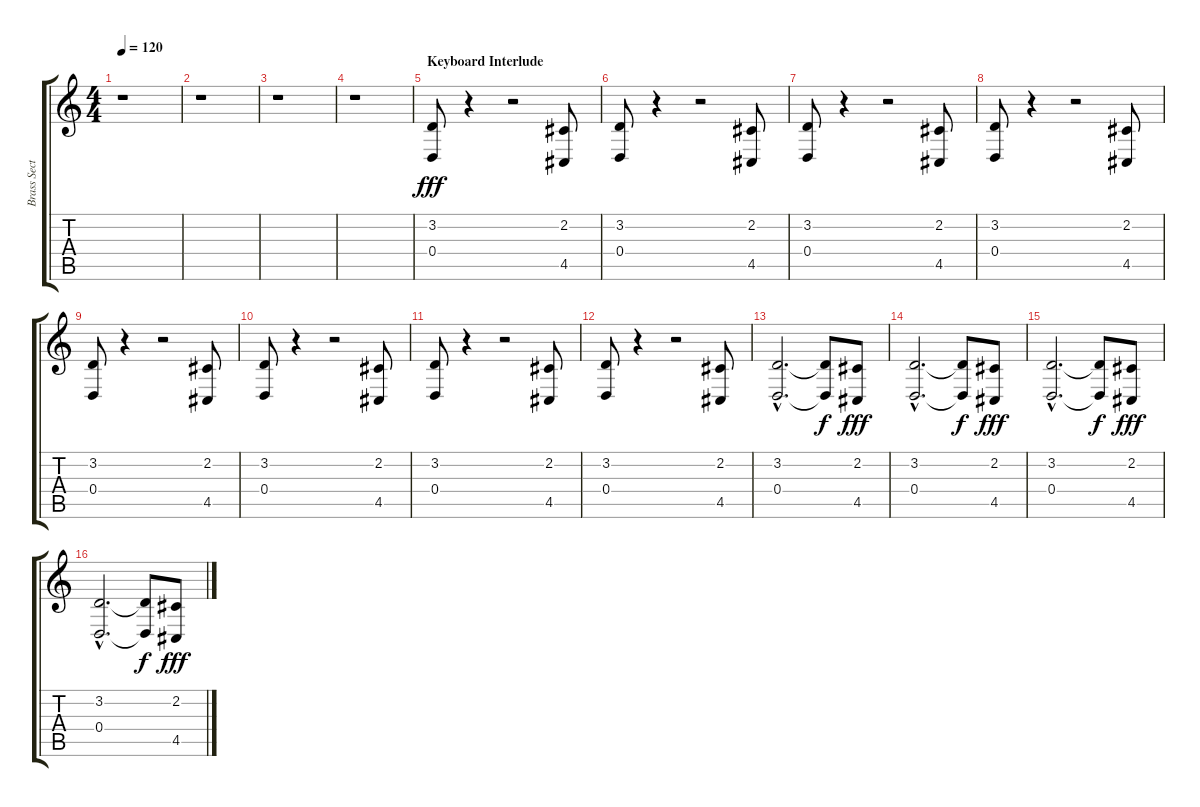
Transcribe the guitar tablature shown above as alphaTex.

\track ("Brass Section" "Brass Sect") {instrument brasssection}
\staff {score tabs}
\tuning (E4 B3 G3 D3 A2 E2) {hide}
\ts (4 4)
\tempo 120
\clef g2
\ks c
r.1{dy fff} |
r.1 |
r.1 |
r.1 |
\section ("" "Keyboard Interlude")
(3.2 0.4).8 r.4 r.2 (2.2 4.5).8 |
(3.2 0.4).8 r.4 r.2 (2.2 4.5).8 |
(3.2 0.4).8 r.4 r.2 (2.2 4.5).8 |
(3.2 0.4).8 r.4 r.2 (2.2 4.5).8 |
(3.2 0.4).8 r.4 r.2 (2.2 4.5).8 |
(3.2 0.4).8 r.4 r.2 (2.2 4.5).8 |
(3.2 0.4).8 r.4 r.2 (2.2 4.5).8 |
(3.2 0.4).8 r.4 r.2 (2.2 4.5).8 |
(3.2{hac} 0.4{hac}).2{d} (3.2{t} 0.4{t}).8{dy f} (2.2 4.5).8{dy fff} |
(3.2{hac} 0.4{hac}).2{d} (3.2{t} 0.4{t}).8{dy f} (2.2 4.5).8{dy fff} |
(3.2{hac} 0.4{hac}).2{d} (3.2{t} 0.4{t}).8{dy f} (2.2 4.5).8{dy fff} |
(3.2{hac} 0.4{hac}).2{d} (3.2{t} 0.4{t}).8{dy f} (2.2 4.5).8{dy fff}
